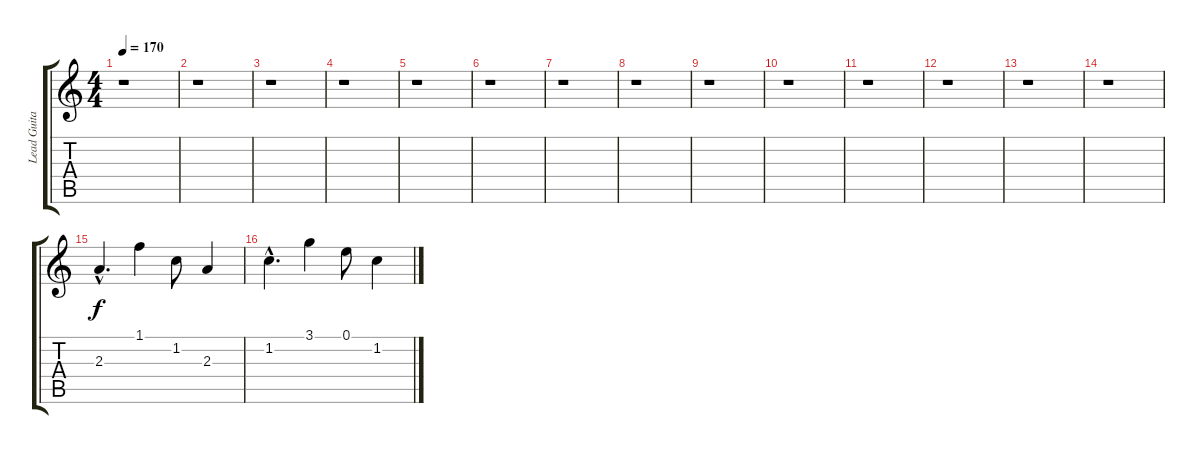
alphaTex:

\track ("Lead Guitar" "Lead Guita") {instrument electricguitarjazz}
\staff {score tabs}
\tuning (E4 B3 G3 D3 A2 E2) {hide}
\ts (4 4)
\tempo 170
\clef g2
\ks c
r.1{dy f} |
r.1 |
r.1 |
r.1 |
r.1 |
r.1 |
r.1 |
r.1 |
r.1 |
r.1 |
r.1 |
r.1 |
r.1 |
r.1 |
2.3{hac}.4{d} 1.1.4 1.2.8 2.3.4 |
1.2{hac}.4{d} 3.1.4 0.1.8 1.2.4
